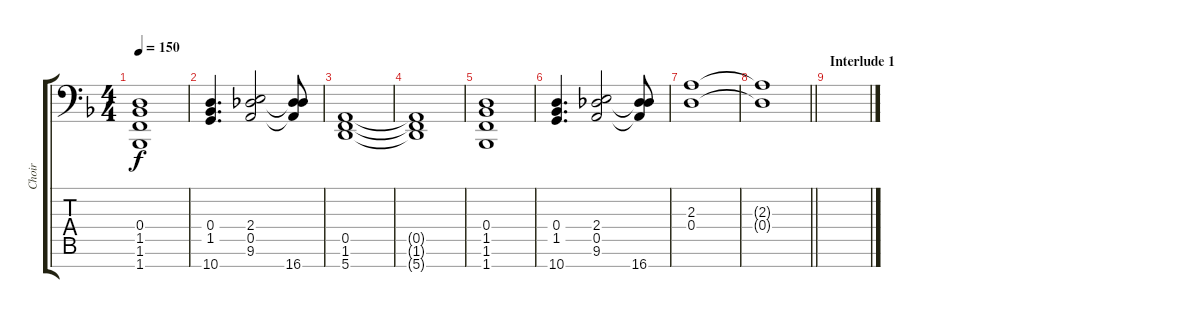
\track ("Choir" "Choir") {instrument choiraahs}
\staff {score tabs}
\tuning (E4 B3 G3 D3 A2 E2 A1) {hide}
\ts (4 4)
\tempo 150
\clef f4
\ks f
(0.4 1.5 1.6 1.7).1{dy f} |
(0.4 1.5 10.7).4{d} (2.4 0.5 9.6).2 (0.5{t} 9.6{t} 16.7).8 |
(0.5 1.6 5.7).1 |
(0.5{t} 1.6{t} 5.7{t}).1 |
(0.4 1.5 1.6 1.7).1 |
(0.4 1.5 10.7).4{d} (2.4 0.5 9.6).2 (0.5{t} 9.6{t} 16.7).8 |
(2.3 0.4).1 |
\barLineRight lightlight
(2.3{t} 0.4{t}).1 |
\section ("" "Interlude 1")
